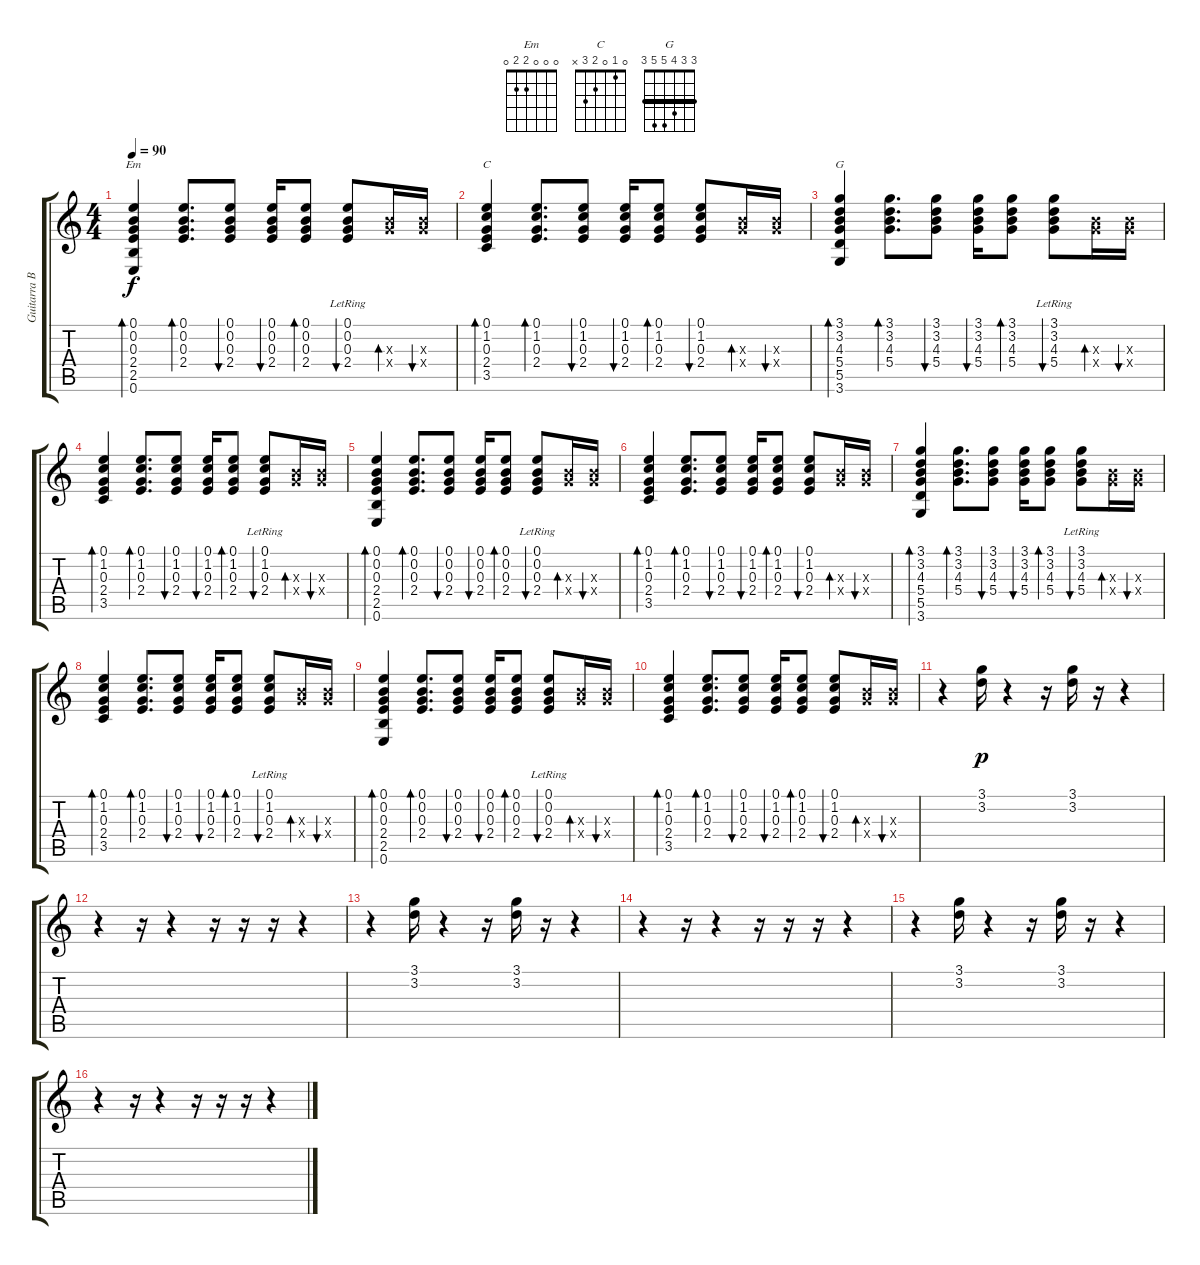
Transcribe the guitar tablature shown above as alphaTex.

\track ("Guitarra Base" "Guitarra B") {instrument electricguitarclean}
\staff {score tabs}
\tuning (E4 B3 G3 D3 A2 E2) {hide}
\chord ("Em" 0 0 0 2 2 0)
\chord ("C" 0 1 0 2 3 x)
\chord ("G" 3 3 4 5 5 3) {barre 3}
\ts (4 4)
\tempo 90
\clef g2
\ks c
(0.1 0.2 0.3 2.4 2.5 0.6).4{bd 60 ch "Em" dy f} (0.1 0.2 0.3 2.4).8{d bd 60} (0.1 0.2 0.3 2.4).8{bu 60} (0.1 0.2 0.3 2.4).16{bu 60} (0.1 0.2 0.3 2.4).8{bd 60} (0.1{lr} 0.2{lr} 0.3 2.4).8{bu 60} (4.3{x} 5.4{x}).16{bd 60} (4.3{x} 5.4{x}).16{bu 60} |
(0.1 1.2 0.3 2.4 3.5).4{bd 60 ch "C"} (0.1 1.2 0.3 2.4).8{d bd 60} (0.1 1.2 0.3 2.4).8{bu 60} (0.1 1.2 0.3 2.4).16{bu 60} (0.1 1.2 0.3 2.4).8{bd 60} (0.1 1.2 0.3 2.4).8{bu 60} (4.3{x} 5.4{x}).16{bd 60} (4.3{x} 5.4{x}).16{bu 60} |
(3.1 3.2 4.3 5.4 5.5 3.6).4{bd 60 ch "G"} (3.1 3.2 4.3 5.4).8{d bd 60} (3.1 3.2 4.3 5.4).8{bu 60} (3.1 3.2 4.3 5.4).16{bu 60} (3.1 3.2 4.3 5.4).8{bd 60} (3.1{lr} 3.2{lr} 4.3 5.4).8{bu 60} (4.3{x} 5.4{x}).16{bd 60} (4.3{x} 5.4{x}).16{bu 60} |
(0.1 1.2 0.3 2.4 3.5).4{bd 60} (0.1 1.2 0.3 2.4).8{d bd 60} (0.1 1.2 0.3 2.4).8{bu 60} (0.1 1.2 0.3 2.4).16{bu 60} (0.1 1.2 0.3 2.4).8{bd 60} (0.1{lr} 1.2{lr} 0.3 2.4).8{bu 60} (4.3{x} 5.4{x}).16{bd 60} (4.3{x} 5.4{x}).16{bu 60} |
(0.1 0.2 0.3 2.4 2.5 0.6).4{bd 60} (0.1 0.2 0.3 2.4).8{d bd 60} (0.1 0.2 0.3 2.4).8{bu 60} (0.1 0.2 0.3 2.4).16{bu 60} (0.1 0.2 0.3 2.4).8{bd 60} (0.1{lr} 0.2{lr} 0.3 2.4).8{bu 60} (4.3{x} 5.4{x}).16{bd 60} (4.3{x} 5.4{x}).16{bu 60} |
(0.1 1.2 0.3 2.4 3.5).4{bd 60} (0.1 1.2 0.3 2.4).8{d bd 60} (0.1 1.2 0.3 2.4).8{bu 60} (0.1 1.2 0.3 2.4).16{bu 60} (0.1 1.2 0.3 2.4).8{bd 60} (0.1 1.2 0.3 2.4).8{bu 60} (4.3{x} 5.4{x}).16{bd 60} (4.3{x} 5.4{x}).16{bu 60} |
(3.1 3.2 4.3 5.4 5.5 3.6).4{bd 60} (3.1 3.2 4.3 5.4).8{d bd 60} (3.1 3.2 4.3 5.4).8{bu 60} (3.1 3.2 4.3 5.4).16{bu 60} (3.1 3.2 4.3 5.4).8{bd 60} (3.1{lr} 3.2{lr} 4.3 5.4).8{bu 60} (4.3{x} 5.4{x}).16{bd 60} (4.3{x} 5.4{x}).16{bu 60} |
(0.1 1.2 0.3 2.4 3.5).4{bd 60} (0.1 1.2 0.3 2.4).8{d bd 60} (0.1 1.2 0.3 2.4).8{bu 60} (0.1 1.2 0.3 2.4).16{bu 60} (0.1 1.2 0.3 2.4).8{bd 60} (0.1{lr} 1.2{lr} 0.3 2.4).8{bu 60} (4.3{x} 5.4{x}).16{bd 60} (4.3{x} 5.4{x}).16{bu 60} |
(0.1 0.2 0.3 2.4 2.5 0.6).4{bd 60} (0.1 0.2 0.3 2.4).8{d bd 60} (0.1 0.2 0.3 2.4).8{bu 60} (0.1 0.2 0.3 2.4).16{bu 60} (0.1 0.2 0.3 2.4).8{bd 60} (0.1{lr} 0.2{lr} 0.3 2.4).8{bu 60} (4.3{x} 5.4{x}).16{bd 60} (4.3{x} 5.4{x}).16{bu 60} |
(0.1 1.2 0.3 2.4 3.5).4{bd 60} (0.1 1.2 0.3 2.4).8{d bd 60} (0.1 1.2 0.3 2.4).8{bu 60} (0.1 1.2 0.3 2.4).16{bu 60} (0.1 1.2 0.3 2.4).8{bd 60} (0.1 1.2 0.3 2.4).8{bu 60} (4.3{x} 5.4{x}).16{bd 60} (4.3{x} 5.4{x}).16{bu 60} |
r.4{volume 16} (3.1 3.2).16{dy p} r.4 r.16 (3.1 3.2).16 r.16 r.4 |
r.4 r.16 r.4 r.16 r.16 r.16 r.4 |
r.4 (3.1 3.2).16 r.4 r.16 (3.1 3.2).16 r.16 r.4 |
r.4 r.16 r.4 r.16 r.16 r.16 r.4 |
r.4 (3.1 3.2).16 r.4 r.16 (3.1 3.2).16 r.16 r.4 |
r.4 r.16 r.4 r.16 r.16 r.16 r.4
